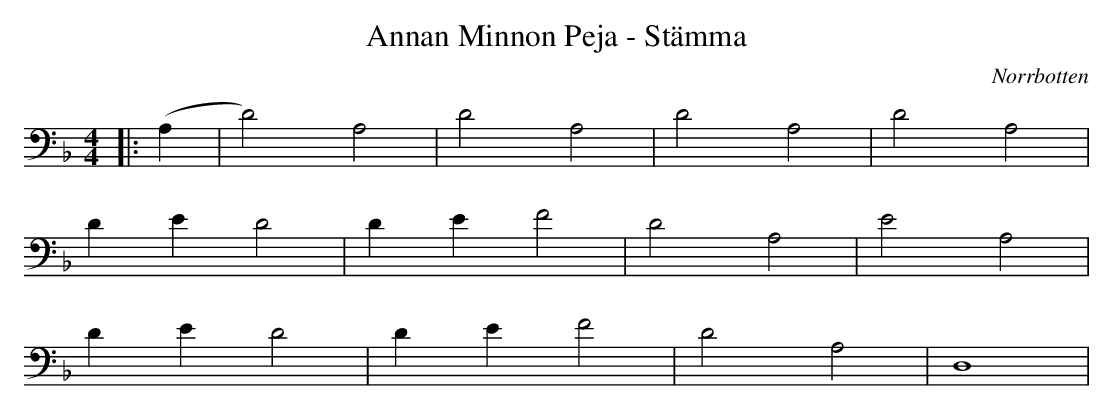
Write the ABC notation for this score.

X:1
T:Annan Minnon Peja - Stämma
O:Norrbotten
M:4/4
L:1/4
K:Dm
|:(A, | D2) A,2 | D2 A,2 | D2 A,2 | D2 A,2 |
DE D2 |DE F2 | D2 A,2 | E2 A,2 |
DE D2 |DE F2 | D2 A,2 | D,4 |
